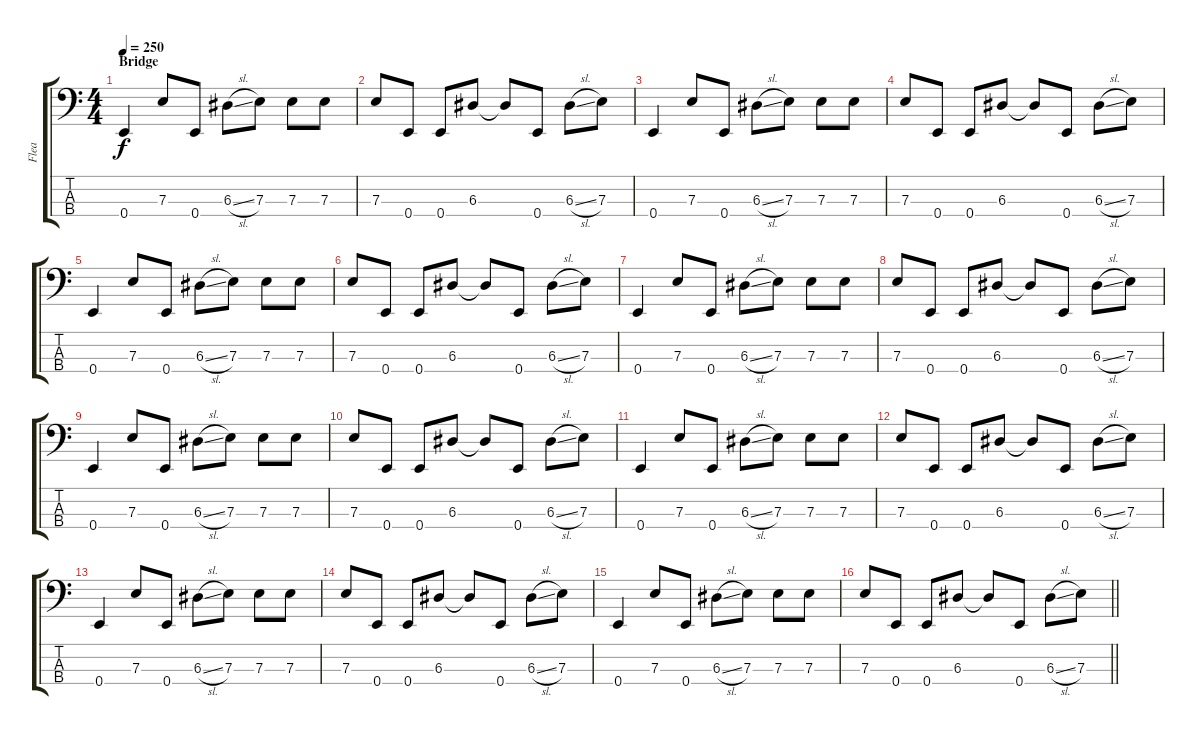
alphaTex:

\track ("Flea " "Flea ") {instrument electricbassfinger}
\staff {score tabs}
\tuning (G2 D2 A1 E1) {hide}
\ts (4 4)
\section ("" "Bridge")
\tempo 250
\clef f4
\ks c
0.4.4{dy f} 7.3.8 0.4.8 6.3{sl}.8 7.3.8 7.3.8 7.3.8 |
7.3.8 0.4.8 0.4.8 6.3.8 6.3{t}.8 0.4.8 6.3{sl}.8 7.3.8 |
0.4.4 7.3.8 0.4.8 6.3{sl}.8 7.3.8 7.3.8 7.3.8 |
7.3.8 0.4.8 0.4.8 6.3.8 6.3{t}.8 0.4.8 6.3{sl}.8 7.3.8 |
0.4.4 7.3.8 0.4.8 6.3{sl}.8 7.3.8 7.3.8 7.3.8 |
7.3.8 0.4.8 0.4.8 6.3.8 6.3{t}.8 0.4.8 6.3{sl}.8 7.3.8 |
0.4.4 7.3.8 0.4.8 6.3{sl}.8 7.3.8 7.3.8 7.3.8 |
7.3.8 0.4.8 0.4.8 6.3.8 6.3{t}.8 0.4.8 6.3{sl}.8 7.3.8 |
0.4.4 7.3.8 0.4.8 6.3{sl}.8 7.3.8 7.3.8 7.3.8 |
7.3.8 0.4.8 0.4.8 6.3.8 6.3{t}.8 0.4.8 6.3{sl}.8 7.3.8 |
0.4.4 7.3.8 0.4.8 6.3{sl}.8 7.3.8 7.3.8 7.3.8 |
7.3.8 0.4.8 0.4.8 6.3.8 6.3{t}.8 0.4.8 6.3{sl}.8 7.3.8 |
0.4.4 7.3.8 0.4.8 6.3{sl}.8 7.3.8 7.3.8 7.3.8 |
7.3.8 0.4.8 0.4.8 6.3.8 6.3{t}.8 0.4.8 6.3{sl}.8 7.3.8 |
0.4.4 7.3.8 0.4.8 6.3{sl}.8 7.3.8 7.3.8 7.3.8 |
\barLineRight lightlight
7.3.8 0.4.8 0.4.8 6.3.8 6.3{t}.8 0.4.8 6.3{sl}.8 7.3.8
